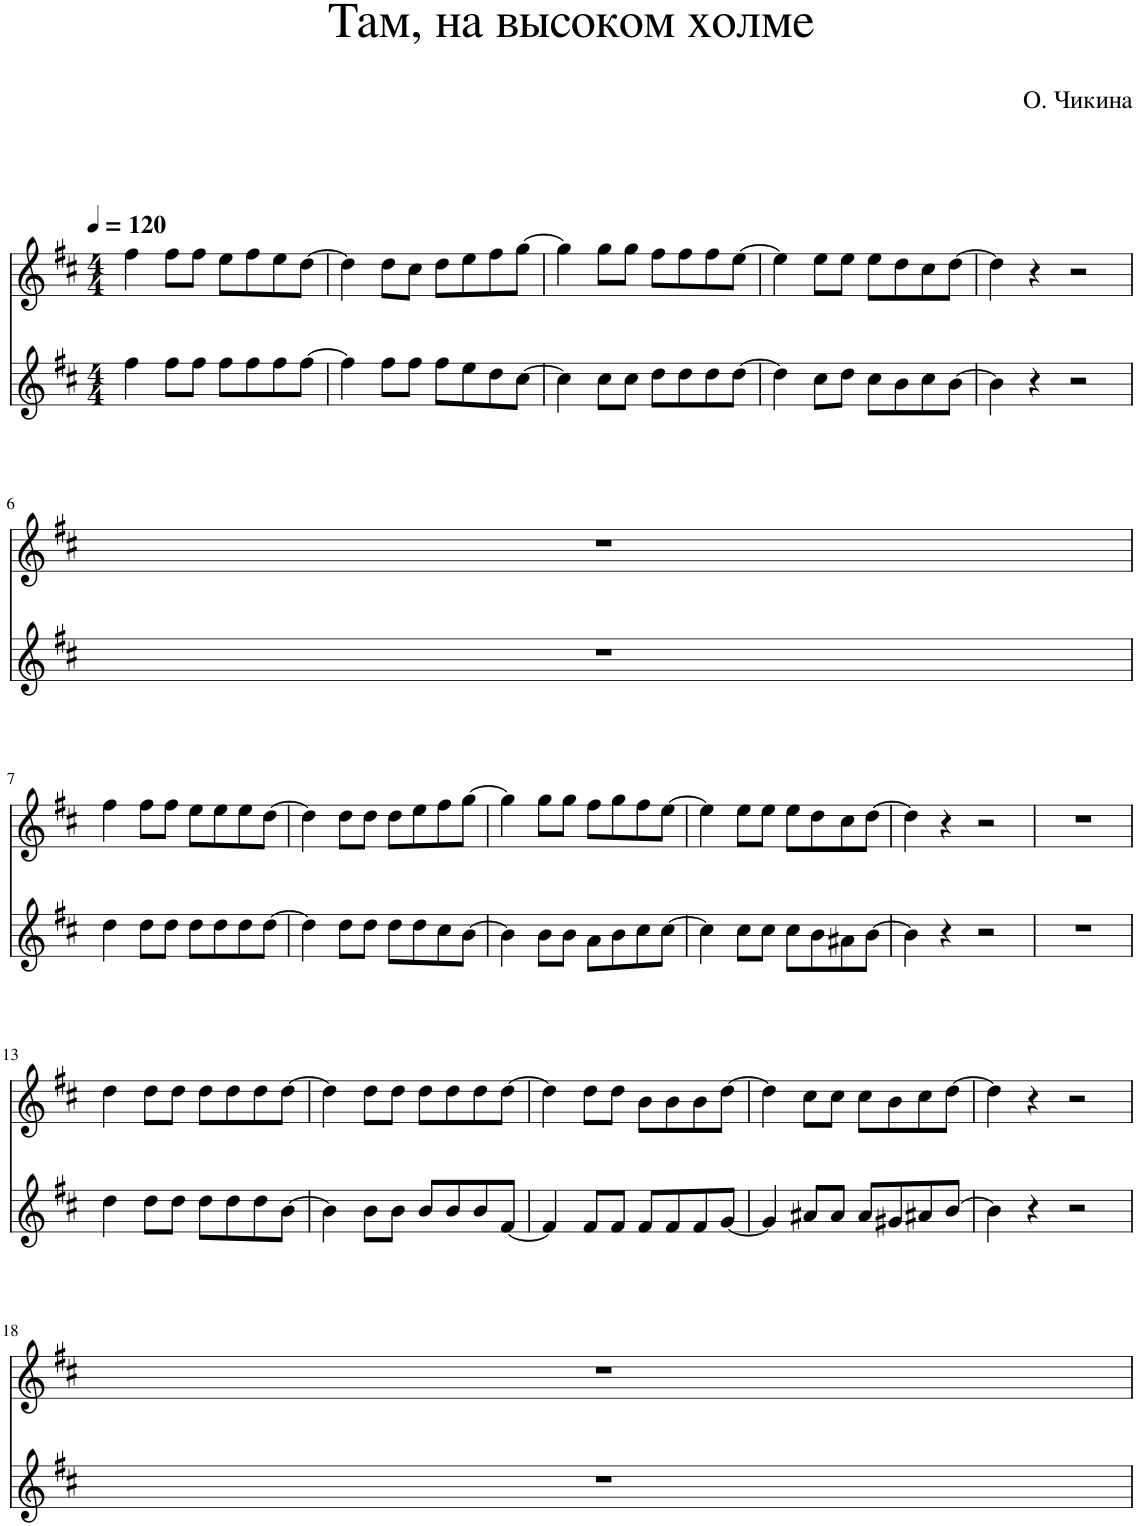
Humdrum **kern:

**kern	**kern
*part2	*part1
*staff2	*staff1
*I"Голос	*I"Голос
*clefG2	*clefG2
*k[f#c#]	*k[f#c#]
*M4/4	*M4/4
*MM120	*MM120
=1	=1
4ff#\	4ff#\
8ff#\L	8ff#\L
8ff#\J	8ff#\J
8ff#\L	8ee\L
8ff#\	8ff#\
8ff#\	8ee\
[8ff#\J	[8dd\J
=2	=2
4ff#\]	4dd\]
8ff#\L	8dd\L
8ff#\J	8cc#\J
8ff#\L	8dd\L
8ee\	8ee\
8dd\	8ff#\
[8cc#\J	[8gg\J
=3	=3
4cc#\]	4gg\]
8cc#\L	8gg\L
8cc#\J	8gg\J
8dd\L	8ff#\L
8dd\	8ff#\
8dd\	8ff#\
[8dd\J	[8ee\J
=4	=4
4dd\]	4ee\]
8cc#\L	8ee\L
8dd\J	8ee\J
8cc#\L	8ee\L
8b\	8dd\
8cc#\	8cc#\
[8b\J	[8dd\J
=5	=5
4b\]	4dd\]
4r	4r
2r	2r
!!LO:LB:g=z
=6	=6
1r	1r
!!LO:LB:g=z
=7	=7
4dd\	4ff#\
8dd\L	8ff#\L
8dd\J	8ff#\J
8dd\L	8ee\L
8dd\	8ee\
8dd\	8ee\
[8dd\J	[8dd\J
=8	=8
4dd\]	4dd\]
8dd\L	8dd\L
8dd\J	8dd\J
8dd\L	8dd\L
8dd\	8ee\
8cc#\	8ff#\
[8b\J	[8gg\J
=9	=9
4b\]	4gg\]
8b\L	8gg\L
8b\J	8gg\J
8a\L	8ff#\L
8b\	8gg\
8cc#\	8ff#\
[8cc#\J	[8ee\J
=10	=10
4cc#\]	4ee\]
8cc#\L	8ee\L
8cc#\J	8ee\J
8cc#\L	8ee\L
8b\	8dd\
8a#X\	8cc#\
[8b\J	[8dd\J
=11	=11
4b\]	4dd\]
4r	4r
2r	2r
=12	=12
1r	1r
!!LO:LB:g=z
=13	=13
4dd\	4dd\
8dd\L	8dd\L
8dd\J	8dd\J
8dd\L	8dd\L
8dd\	8dd\
8dd\	8dd\
[8b\J	[8dd\J
=14	=14
4b\]	4dd\]
8b\L	8dd\L
8b\J	8dd\J
8b/L	8dd\L
8b/	8dd\
8b/	8dd\
[8f#/J	[8dd\J
=15	=15
4f#/]	4dd\]
8f#/L	8dd\L
8f#/J	8dd\J
8f#/L	8b\L
8f#/	8b\
8f#/	8b\
[8g/J	[8dd\J
=16	=16
4g/]	4dd\]
8a#X/L	8cc#\L
8a#/J	8cc#\J
8a#/L	8cc#\L
8g#X/	8b\
8a#X/	8cc#\
[8b/J	[8dd\J
=17	=17
4b\]	4dd\]
4r	4r
2r	2r
!!LO:LB:g=z
=18	=18
1r	1r
=	=
*-	*-
